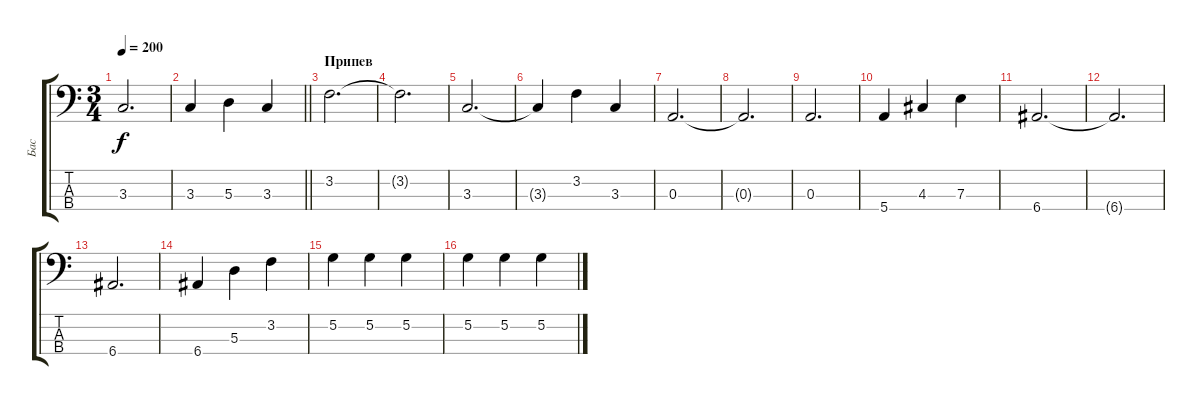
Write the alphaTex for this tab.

\track ("Бас" "Бас") {instrument electricbassfinger}
\staff {score tabs}
\tuning (G2 D2 A1 E1) {hide}
\ts (3 4)
\tempo 200
\clef f4
\ks c
3.3.2{d dy f} |
\barLineRight lightlight
3.3.4 5.3.4 3.3.4 |
\section ("" "Припев")
3.2.2{d} |
3.2{t}.2{d} |
3.3.2{d} |
3.3{t}.4 3.2.4 3.3.4 |
0.3.2{d} |
0.3{t}.2{d} |
0.3.2{d} |
5.4.4 4.3.4 7.3.4 |
6.4.2{d} |
6.4{t}.2{d} |
6.4.2{d} |
6.4.4 5.3.4 3.2.4 |
5.2.4 5.2.4 5.2.4 |
5.2.4 5.2.4 5.2.4
